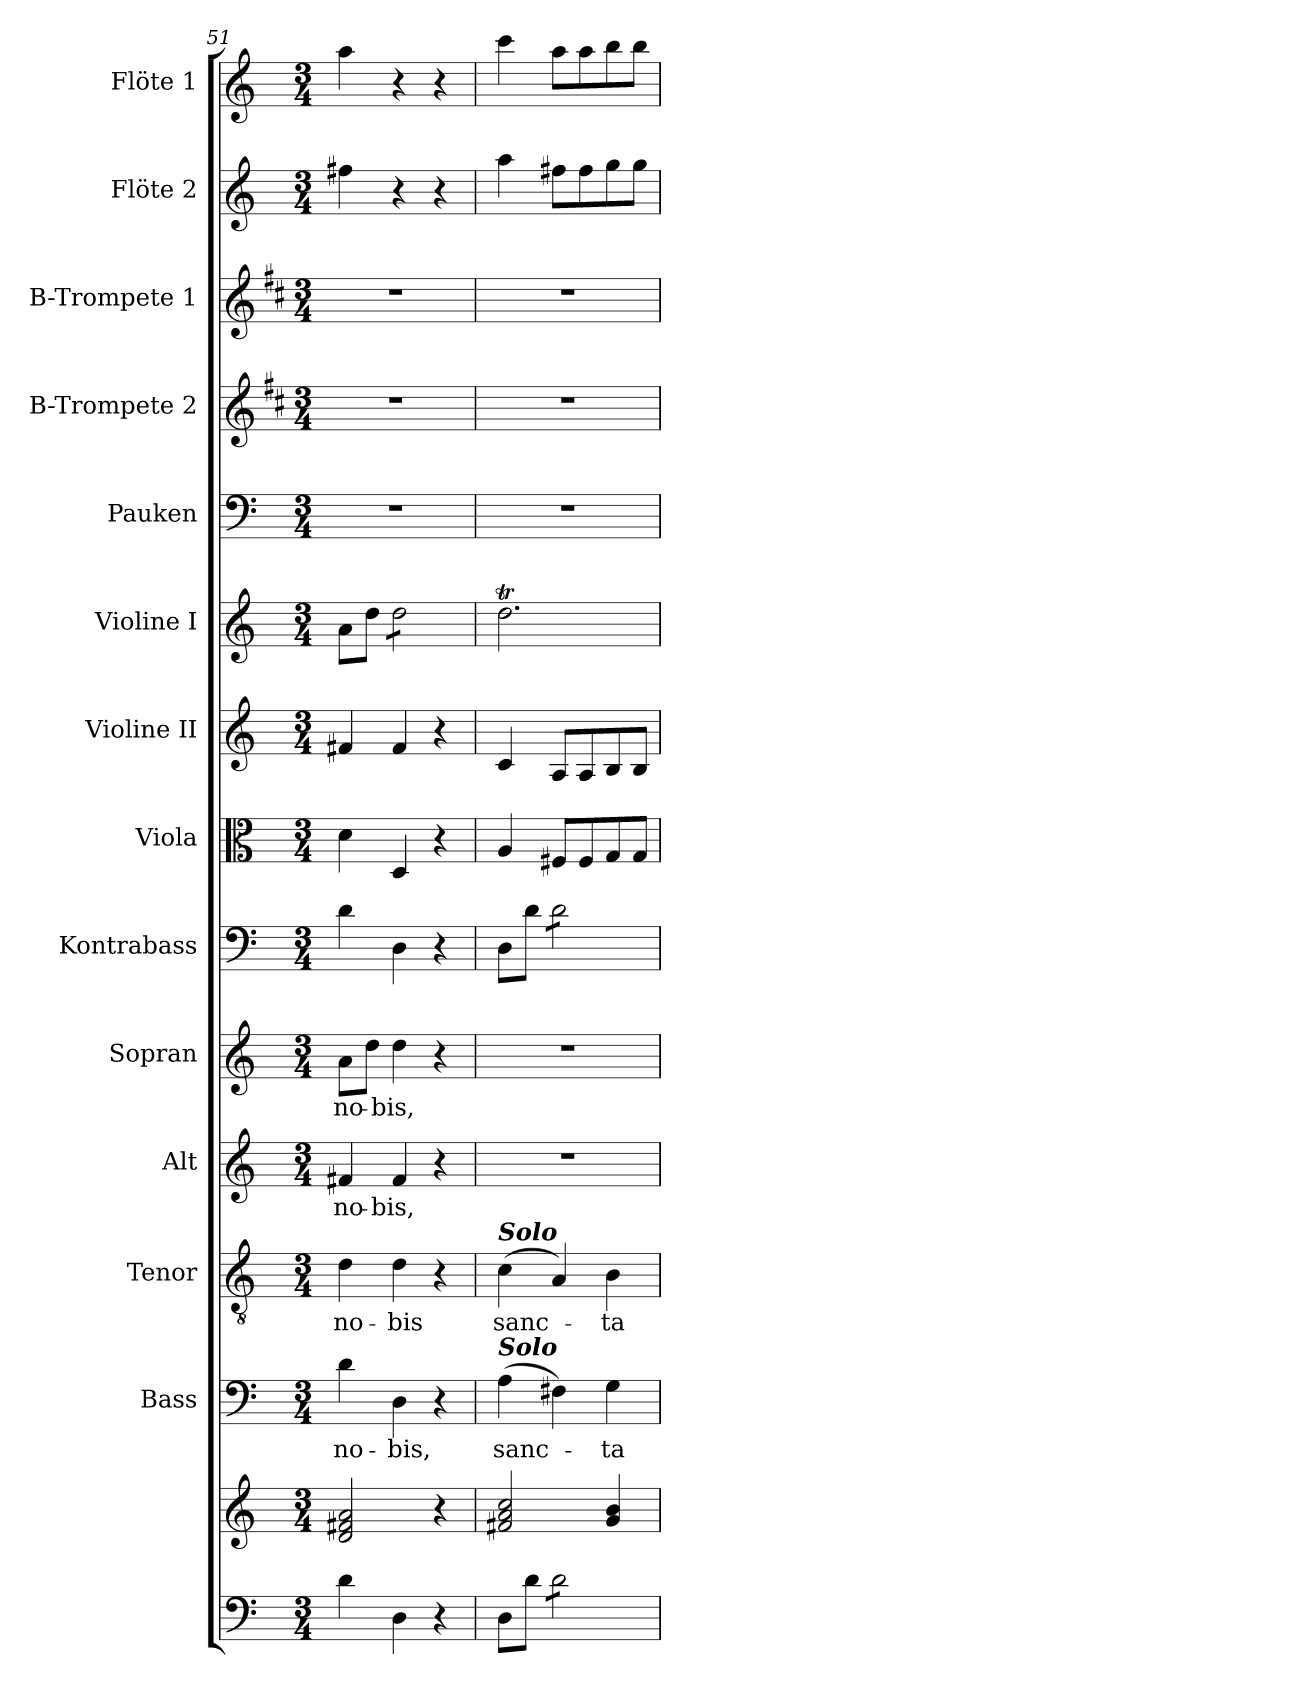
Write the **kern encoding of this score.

**kern	**kern	**kern	**text	**kern	**text	**kern	**text	**kern	**text	**kern	**kern	**kern	**kern	**kern	**kern	**kern	**kern	**kern
*part14	*part14	*part13	*part13	*part12	*part12	*part11	*part11	*part10	*part10	*part9	*part8	*part7	*part6	*part5	*part4	*part3	*part2	*part1
*staff15	*staff14	*staff13	*staff13	*staff12	*staff12	*staff11	*staff11	*staff10	*staff10	*staff9	*staff8	*staff7	*staff6	*staff5	*staff4	*staff3	*staff2	*staff1
*	*	*I"Bass	*	*I"Tenor	*	*I"Alt	*	*I"Sopran	*	*I"Kontrabass	*I"Viola	*I"Violine II	*I"Violine I	*I"Pauken	*I"B-Trompete 2	*I"B-Trompete 1	*I"Flöte 2	*I"Flöte 1
*	*	*I'B.	*	*I'T.	*	*I'A.	*	*I'S.	*	*I'Kb.	*I'Vla.	*I'Vl. II	*I'Vl. I	*I'Pk.	*I'B Trp. 2	*I'B Trp. 1	*I'Fl. 2	*I'Fl. 1
*clefF4	*clefG2	*clefF4	*	*clefGv2	*	*clefG2	*	*clefG2	*	*clefF4	*clefC3	*clefG2	*clefG2	*clefF4	*clefG2	*clefG2	*clefG2	*clefG2
*	*	*	*	*	*	*	*	*	*	*ITrd7c12	*	*	*	*	*ITrd1c2	*ITrd1c2	*	*
*k[]	*k[]	*k[]	*	*k[]	*	*k[]	*	*k[]	*	*k[]	*k[]	*k[]	*k[]	*k[]	*k[]	*k[]	*k[]	*k[]
*C:	*C:	*C:	*	*C:	*	*C:	*	*C:	*	*C:	*C:	*C:	*C:	*C:	*C:	*C:	*C:	*C:
*M3/4	*M3/4	*M3/4	*	*M3/4	*	*M3/4	*	*M3/4	*	*M3/4	*M3/4	*M3/4	*M3/4	*M3/4	*M3/4	*M3/4	*M3/4	*M3/4
=51	=51	=51	=51	=51	=51	=51	=51	=51	=51	=51	=51	=51	=51	=51	=51	=51	=51	=51
!	!	!	!LO:LY:b	!	!LO:LY:b	!	!LO:LY:b	!	!LO:LY:b	!	!	!	!	!	!	!	!	!
4d\	2d/ 2f#X/ 2a/	4d\	no-	4d\	no-	4f#X/	no-	8a\L	no-	4D\	4d\	4f#X/	8a\L	2.r	2.r	2.r	4ff#X\	4aa\
.	.	.	.	.	.	.	.	8dd\J	.	.	.	.	8dd\J	.	.	.	.	.
!	!	!	!LO:LY:b	!	!LO:LY:b	!	!LO:LY:b	!	!LO:LY:b	!	!	!	!	!	!	!	!	!
*	*	*	*	*	*	*	*	*	*	*	*	*	*tremolo	*	*	*	*	*
4D\	.	4D\	-bis,	4d\	-bis	4f#/	-bis,	4dd\	-bis,	4DD\	4D/	4f#/	8dd\L	.	.	.	4r	4r
.	.	.	.	.	.	.	.	.	.	.	.	.	8dd\	.	.	.	.	.
4r	4r	4r	.	4r	.	4r	.	4r	.	4r	4r	4r	8dd\	.	.	.	4r	4r
.	.	.	.	.	.	.	.	.	.	.	.	.	8dd\J	.	.	.	.	.
*	*	*	*	*	*	*	*	*	*	*	*	*	*Xtremolo	*	*	*	*	*
=52	=52	=52	=52	=52	=52	=52	=52	=52	=52	=52	=52	=52	=52	=52	=52	=52	=52	=52
!	!	!	!	!LO:TX:a:Bi:t=Solo	!	!	!	!	!	!	!	!	!	!	!	!	!	!
!	!	!LO:TX:a:Bi:t=Solo	!	!	!	!	!	!	!	!	!	!	!	!	!	!	!	!
!	!	!	!LO:LY:b	!	!LO:LY:b	!	!	!	!	!	!	!	!	!	!	!	!	!
8D\L	2f#X/ 2a/ 2cc/	(>4A\	sanc-	(>4c\	sanc-	2.r	.	2.r	.	8DD\L	4A/	4c/	2.ddT\	2.r	2.r	2.r	4aa\	4ccc\
8d\J	.	.	.	.	.	.	.	.	.	8D\J	.	.	.	.	.	.	.	.
*tremolo	*	*	*	*	*	*	*	*	*	*	*	*	*	*	*	*	*	*
*	*	*	*	*	*	*	*	*	*	*tremolo	*	*	*	*	*	*	*	*
8d\L	.	4F#X\)	.	4A/)	.	.	.	.	.	8D\L	8F#X/L	8A/L	.	.	.	.	8ff#X\L	8aa\L
8d\	.	.	.	.	.	.	.	.	.	8D\	8F#/	8A/	.	.	.	.	8ff#\	8aa\
!	!	!	!LO:LY:b	!	!LO:LY:b	!	!	!	!	!	!	!	!	!	!	!	!	!
8d\	4g/ 4b/	4G\	-ta	4B\	-ta	.	.	.	.	8D\	8G/	8B/	.	.	.	.	8gg\	8bb\
8d\J	.	.	.	.	.	.	.	.	.	8D\J	8G/J	8B/J	.	.	.	.	8gg\J	8bb\J
*	*	*	*	*	*	*	*	*	*	*Xtremolo	*	*	*	*	*	*	*	*
*Xtremolo	*	*	*	*	*	*	*	*	*	*	*	*	*	*	*	*	*	*
=	=	=	=	=	=	=	=	=	=	=	=	=	=	=	=	=	=	=
*-	*-	*-	*-	*-	*-	*-	*-	*-	*-	*-	*-	*-	*-	*-	*-	*-	*-	*-
